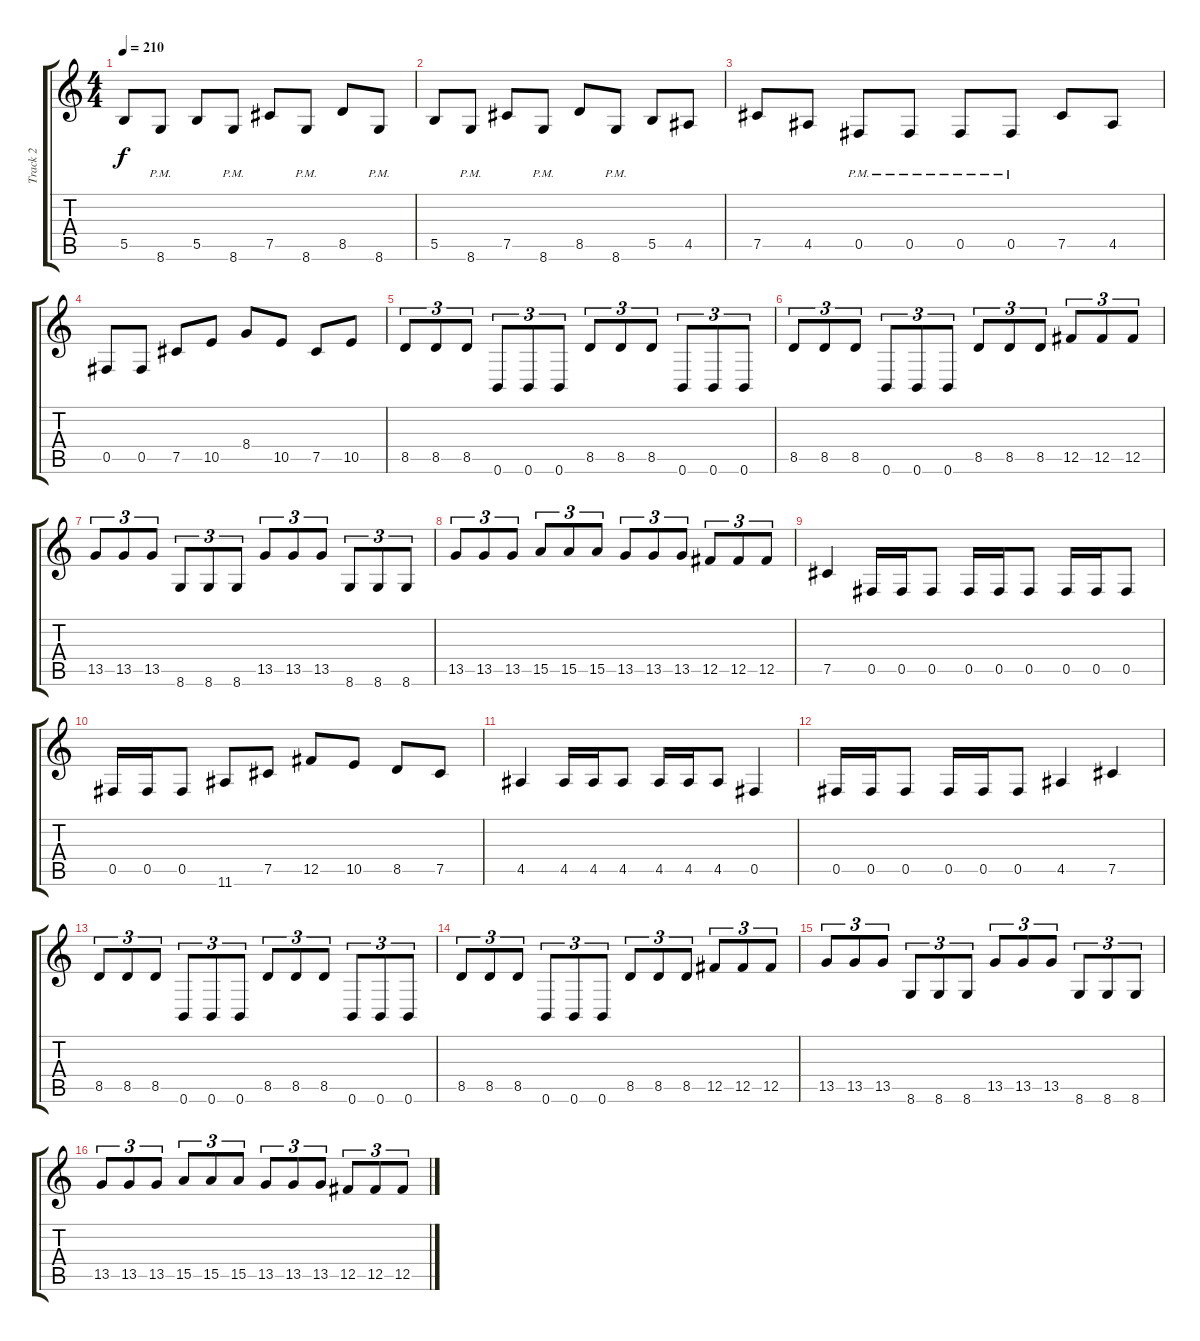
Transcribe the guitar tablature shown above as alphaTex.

\track ("Track 2" "Track 2") {instrument distortionguitar}
\staff {score tabs}
\tuning (Db4 Ab3 E3 B2 Gb2 B1) {hide}
\ts (4 4)
\tempo 210
\clef g2
\ks c
5.5{t}.8{dy f} 8.6{pm}.8 5.5.8 8.6{pm}.8 7.5.8 8.6{pm}.8 8.5.8 8.6{pm}.8 |
5.5.8 8.6{pm}.8 7.5.8 8.6{pm}.8 8.5.8 8.6{pm}.8 5.5.8 4.5.8 |
7.5.8 4.5.8 0.5{pm}.8 0.5{pm}.8 0.5{pm}.8 0.5{pm}.8 7.5.8 4.5.8 |
0.5.8 0.5.8 7.5.8 10.5.8 8.4.8 10.5.8 7.5.8 10.5.8 |
8.5.8{tu (3 2)} 8.5.8{tu (3 2)} 8.5.8{tu (3 2)} 0.6.8{tu (3 2)} 0.6.8{tu (3 2)} 0.6.8{tu (3 2)} 8.5.8{tu (3 2)} 8.5.8{tu (3 2)} 8.5.8{tu (3 2)} 0.6.8{tu (3 2)} 0.6.8{tu (3 2)} 0.6.8{tu (3 2)} |
8.5.8{tu (3 2)} 8.5.8{tu (3 2)} 8.5.8{tu (3 2)} 0.6.8{tu (3 2)} 0.6.8{tu (3 2)} 0.6.8{tu (3 2)} 8.5.8{tu (3 2)} 8.5.8{tu (3 2)} 8.5.8{tu (3 2)} 12.5.8{tu (3 2)} 12.5.8{tu (3 2)} 12.5.8{tu (3 2)} |
13.5.8{tu (3 2)} 13.5.8{tu (3 2)} 13.5.8{tu (3 2)} 8.6.8{tu (3 2)} 8.6.8{tu (3 2)} 8.6.8{tu (3 2)} 13.5.8{tu (3 2)} 13.5.8{tu (3 2)} 13.5.8{tu (3 2)} 8.6.8{tu (3 2)} 8.6.8{tu (3 2)} 8.6.8{tu (3 2)} |
13.5.8{tu (3 2)} 13.5.8{tu (3 2)} 13.5.8{tu (3 2)} 15.5.8{tu (3 2)} 15.5.8{tu (3 2)} 15.5.8{tu (3 2)} 13.5.8{tu (3 2)} 13.5.8{tu (3 2)} 13.5.8{tu (3 2)} 12.5.8{tu (3 2)} 12.5.8{tu (3 2)} 12.5.8{tu (3 2)} |
7.5.4 0.5.16 0.5.16 0.5.8 0.5.16 0.5.16 0.5.8 0.5.16 0.5.16 0.5.8 |
0.5.16 0.5.16 0.5.8 11.6.8 7.5.8 12.5.8 10.5.8 8.5.8 7.5.8 |
4.5.4 4.5.16 4.5.16 4.5.8 4.5.16 4.5.16 4.5.8 0.5.4 |
0.5.16 0.5.16 0.5.8 0.5.16 0.5.16 0.5.8 4.5.4 7.5.4 |
8.5.8{tu (3 2)} 8.5.8{tu (3 2)} 8.5.8{tu (3 2)} 0.6.8{tu (3 2)} 0.6.8{tu (3 2)} 0.6.8{tu (3 2)} 8.5.8{tu (3 2)} 8.5.8{tu (3 2)} 8.5.8{tu (3 2)} 0.6.8{tu (3 2)} 0.6.8{tu (3 2)} 0.6.8{tu (3 2)} |
8.5.8{tu (3 2)} 8.5.8{tu (3 2)} 8.5.8{tu (3 2)} 0.6.8{tu (3 2)} 0.6.8{tu (3 2)} 0.6.8{tu (3 2)} 8.5.8{tu (3 2)} 8.5.8{tu (3 2)} 8.5.8{tu (3 2)} 12.5.8{tu (3 2)} 12.5.8{tu (3 2)} 12.5.8{tu (3 2)} |
13.5.8{tu (3 2)} 13.5.8{tu (3 2)} 13.5.8{tu (3 2)} 8.6.8{tu (3 2)} 8.6.8{tu (3 2)} 8.6.8{tu (3 2)} 13.5.8{tu (3 2)} 13.5.8{tu (3 2)} 13.5.8{tu (3 2)} 8.6.8{tu (3 2)} 8.6.8{tu (3 2)} 8.6.8{tu (3 2)} |
13.5.8{tu (3 2)} 13.5.8{tu (3 2)} 13.5.8{tu (3 2)} 15.5.8{tu (3 2)} 15.5.8{tu (3 2)} 15.5.8{tu (3 2)} 13.5.8{tu (3 2)} 13.5.8{tu (3 2)} 13.5.8{tu (3 2)} 12.5.8{tu (3 2)} 12.5.8{tu (3 2)} 12.5.8{tu (3 2)}
